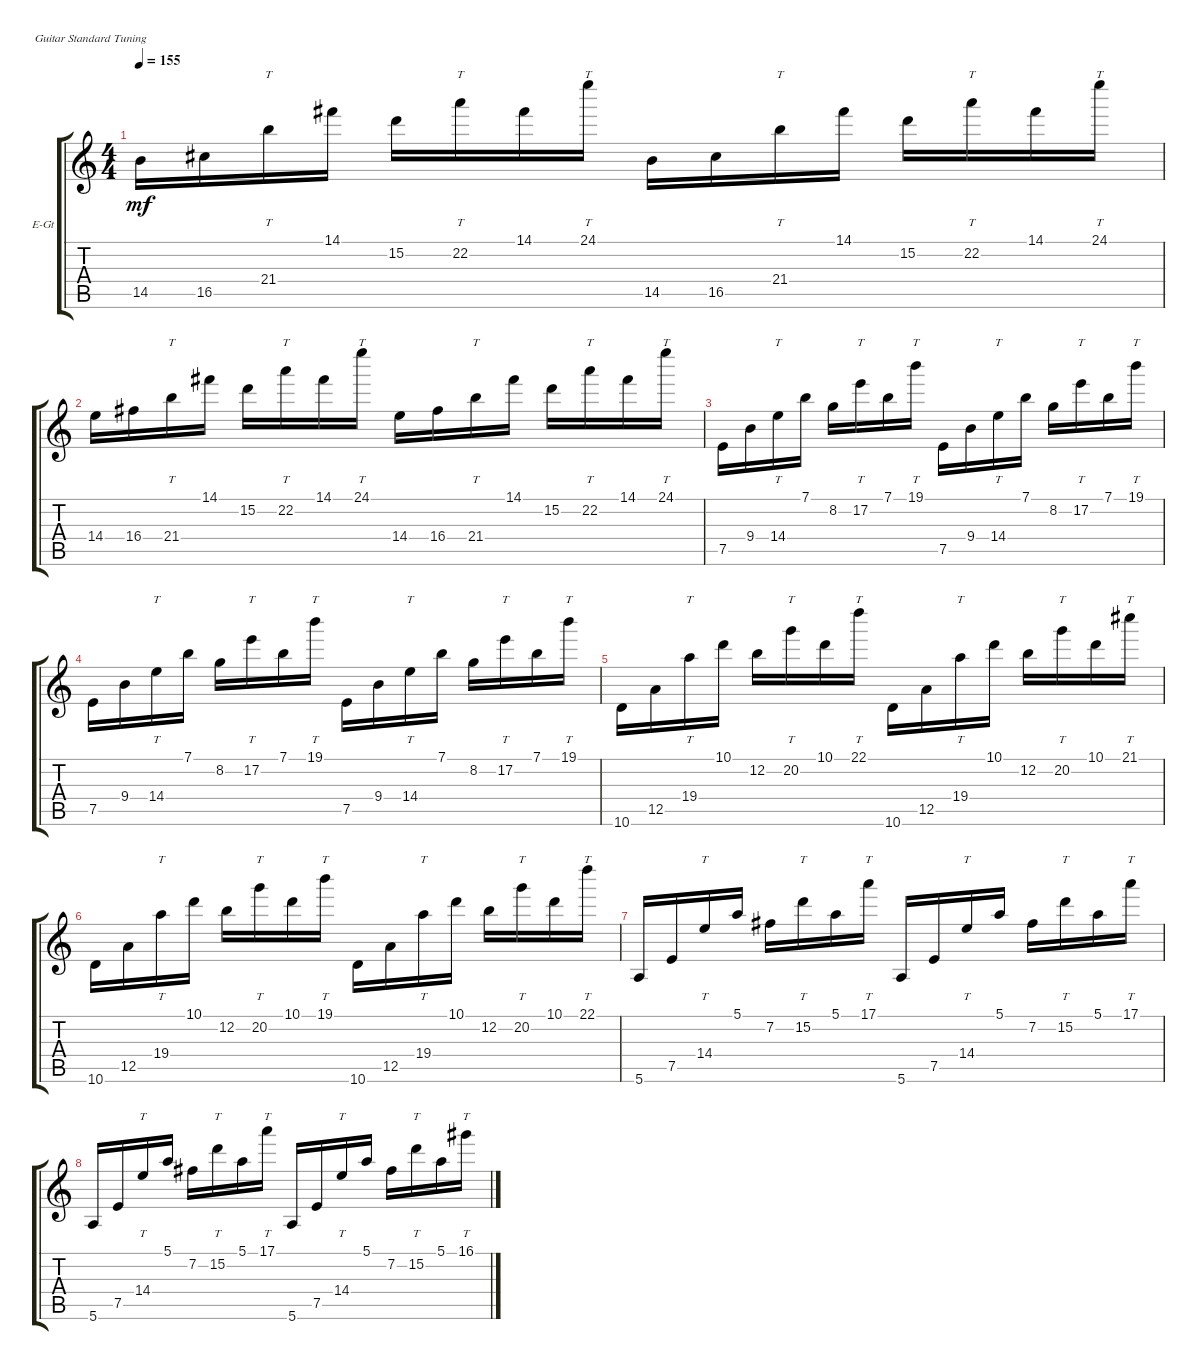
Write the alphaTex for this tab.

\defaultSystemsLayout 4
\bracketExtendMode groupsimilarinstruments
\firstSystemTrackNameOrientation horizontal
\otherSystemsTrackNameOrientation horizontal
\track ("Electric Guitar" "E-Gt") {instrument distortionguitar}
\staff {score tabs}
\tuning (E4 B3 G3 D3 A2 E2)
\ts (4 4)
\tempo 155
\clef g2
\ks c
14.5.16{dy mf instrument distortionguitar} 16.5.16 21.4.16{tt} 14.1.16 15.2.16 22.2.16{tt} 14.1.16 24.1.16{tt} 14.5.16 16.5.16 21.4.16{tt} 14.1.16 15.2.16 22.2.16{tt} 14.1.16 24.1.16{tt} |
14.4.16 16.4.16 21.4.16{tt} 14.1.16 15.2.16 22.2.16{tt} 14.1.16 24.1.16{tt} 14.4.16 16.4.16 21.4.16{tt} 14.1.16 15.2.16 22.2.16{tt} 14.1.16 24.1.16{tt} |
7.5.16 9.4.16 14.4.16{tt} 7.1.16 8.2.16 17.2.16{tt} 7.1.16 19.1.16{tt} 7.5.16 9.4.16 14.4.16{tt} 7.1.16 8.2.16 17.2.16{tt} 7.1.16 19.1.16{tt} |
7.5.16 9.4.16 14.4.16{tt} 7.1.16 8.2.16 17.2.16{tt} 7.1.16 19.1.16{tt} 7.5.16 9.4.16 14.4.16{tt} 7.1.16 8.2.16 17.2.16{tt} 7.1.16 19.1.16{tt} |
10.6.16 12.5.16 19.4.16{tt} 10.1.16 12.2.16 20.2.16{tt} 10.1.16 22.1.16{tt} 10.6.16 12.5.16 19.4.16{tt} 10.1.16 12.2.16 20.2.16{tt} 10.1.16 21.1.16{tt} |
10.6.16 12.5.16 19.4.16{tt} 10.1.16 12.2.16 20.2.16{tt} 10.1.16 19.1.16{tt} 10.6.16 12.5.16 19.4.16{tt} 10.1.16 12.2.16 20.2.16{tt} 10.1.16 22.1.16{tt} |
5.6.16 7.5.16 14.4.16{tt} 5.1.16 7.2.16 15.2.16{tt} 5.1.16 17.1.16{tt} 5.6.16 7.5.16 14.4.16{tt} 5.1.16 7.2.16 15.2.16{tt} 5.1.16 17.1.16{tt} |
5.6.16 7.5.16 14.4.16{tt} 5.1.16 7.2.16 15.2.16{tt} 5.1.16 17.1.16{tt} 5.6.16 7.5.16 14.4.16{tt} 5.1.16 7.2.16 15.2.16{tt} 5.1.16 16.1.16{tt}
